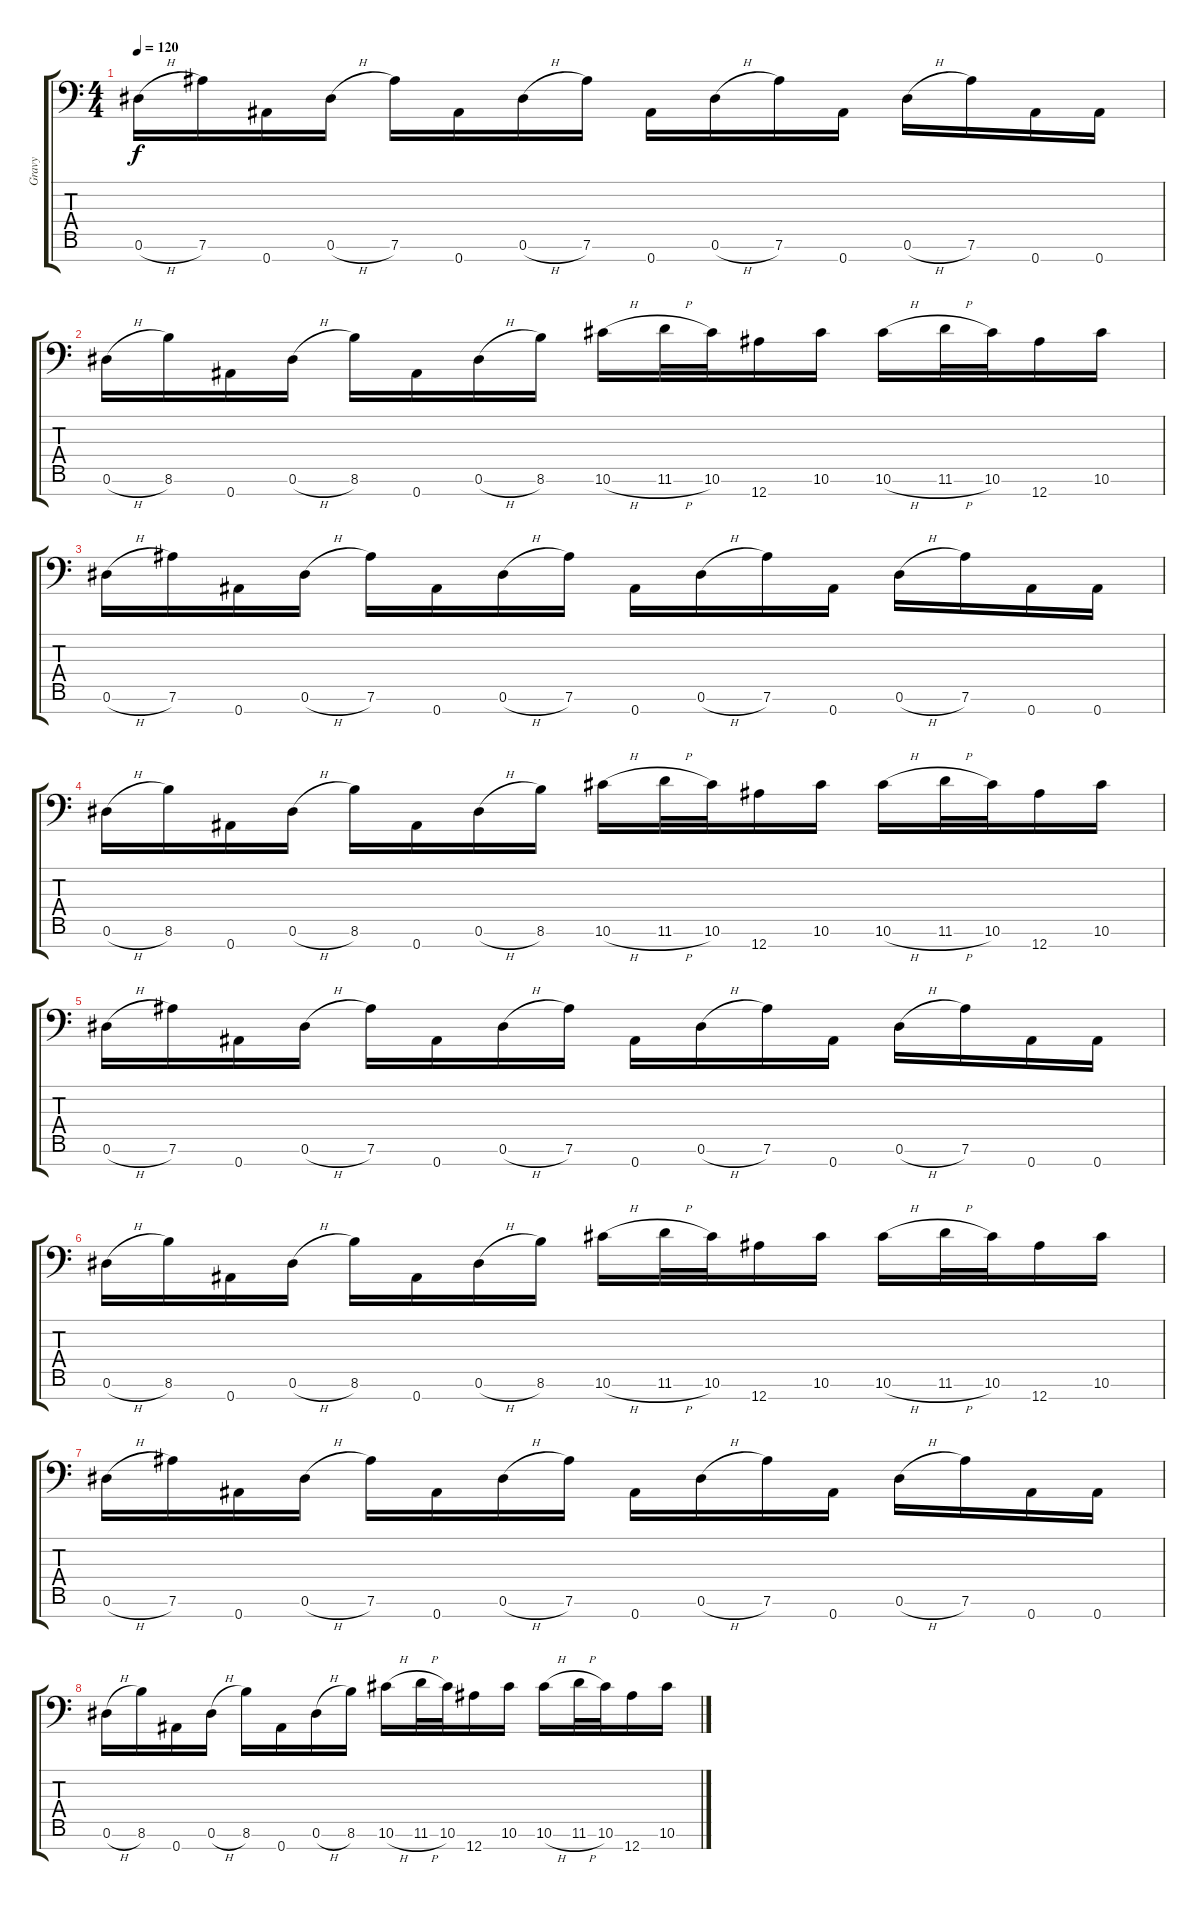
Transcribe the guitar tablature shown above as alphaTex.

\track ("Gravy" "Gravy") {instrument overdrivenguitar}
\staff {score tabs}
\tuning (Eb4 Bb3 Gb3 Db3 Ab2 Eb2 Bb1) {hide}
\ts (4 4)
\tempo 120
\clef f4
\ks c
0.6{h}.16{dy f} 7.6.16 0.7.16 0.6{h}.16 7.6.16 0.7.16 0.6{h}.16 7.6.16 0.7.16 0.6{h}.16 7.6.16 0.7.16 0.6{h}.16 7.6.16 0.7.16 0.7.16 |
0.6{h}.16 8.6.16 0.7.16 0.6{h}.16 8.6.16 0.7.16 0.6{h}.16 8.6.16 10.6{h}.16 11.6{h}.32 10.6.32 12.7.16 10.6.16 10.6{h}.16 11.6{h}.32 10.6.32 12.7.16 10.6.16 |
0.6{h}.16 7.6.16 0.7.16 0.6{h}.16 7.6.16 0.7.16 0.6{h}.16 7.6.16 0.7.16 0.6{h}.16 7.6.16 0.7.16 0.6{h}.16 7.6.16 0.7.16 0.7.16 |
0.6{h}.16 8.6.16 0.7.16 0.6{h}.16 8.6.16 0.7.16 0.6{h}.16 8.6.16 10.6{h}.16 11.6{h}.32 10.6.32 12.7.16 10.6.16 10.6{h}.16 11.6{h}.32 10.6.32 12.7.16 10.6.16 |
0.6{h}.16 7.6.16 0.7.16 0.6{h}.16 7.6.16 0.7.16 0.6{h}.16 7.6.16 0.7.16 0.6{h}.16 7.6.16 0.7.16 0.6{h}.16 7.6.16 0.7.16 0.7.16 |
0.6{h}.16 8.6.16 0.7.16 0.6{h}.16 8.6.16 0.7.16 0.6{h}.16 8.6.16 10.6{h}.16 11.6{h}.32 10.6.32 12.7.16 10.6.16 10.6{h}.16 11.6{h}.32 10.6.32 12.7.16 10.6.16 |
0.6{h}.16 7.6.16 0.7.16 0.6{h}.16 7.6.16 0.7.16 0.6{h}.16 7.6.16 0.7.16 0.6{h}.16 7.6.16 0.7.16 0.6{h}.16 7.6.16 0.7.16 0.7.16 |
0.6{h}.16 8.6.16 0.7.16 0.6{h}.16 8.6.16 0.7.16 0.6{h}.16 8.6.16 10.6{h}.16 11.6{h}.32 10.6.32 12.7.16 10.6.16 10.6{h}.16 11.6{h}.32 10.6.32 12.7.16 10.6.16
